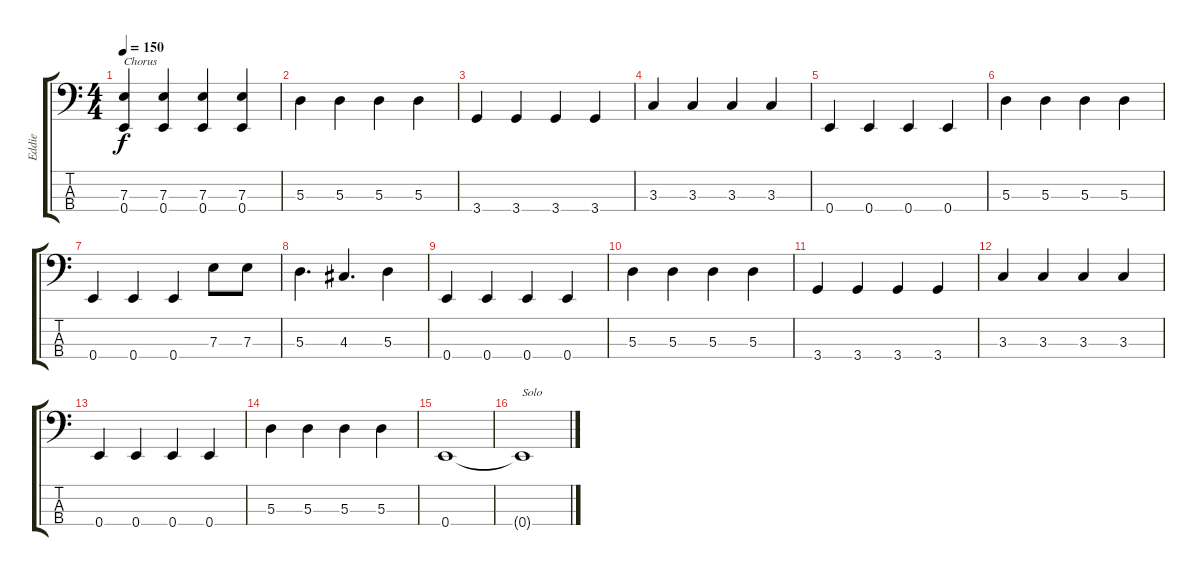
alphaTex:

\track ("Eddie" "Eddie") {instrument electricbassfinger}
\staff {score tabs}
\tuning (G2 D2 A1 E1) {hide}
\ts (4 4)
\tempo 150
\clef f4
\ks c
(7.3 0.4).4{txt "Chorus" dy f} (7.3 0.4).4 (7.3 0.4).4 (7.3 0.4).4 |
5.3.4 5.3.4 5.3.4 5.3.4 |
3.4.4 3.4.4 3.4.4 3.4.4 |
3.3.4 3.3.4 3.3.4 3.3.4 |
0.4.4 0.4.4 0.4.4 0.4.4 |
5.3.4 5.3.4 5.3.4 5.3.4 |
0.4.4 0.4.4 0.4.4 7.3.8 7.3.8 |
5.3.4{d} 4.3.4{d} 5.3.4 |
0.4.4 0.4.4 0.4.4 0.4.4 |
5.3.4 5.3.4 5.3.4 5.3.4 |
3.4.4 3.4.4 3.4.4 3.4.4 |
3.3.4 3.3.4 3.3.4 3.3.4 |
0.4.4 0.4.4 0.4.4 0.4.4 |
5.3.4 5.3.4 5.3.4 5.3.4 |
0.4.1 |
0.4{t}.1{txt "Solo"}
